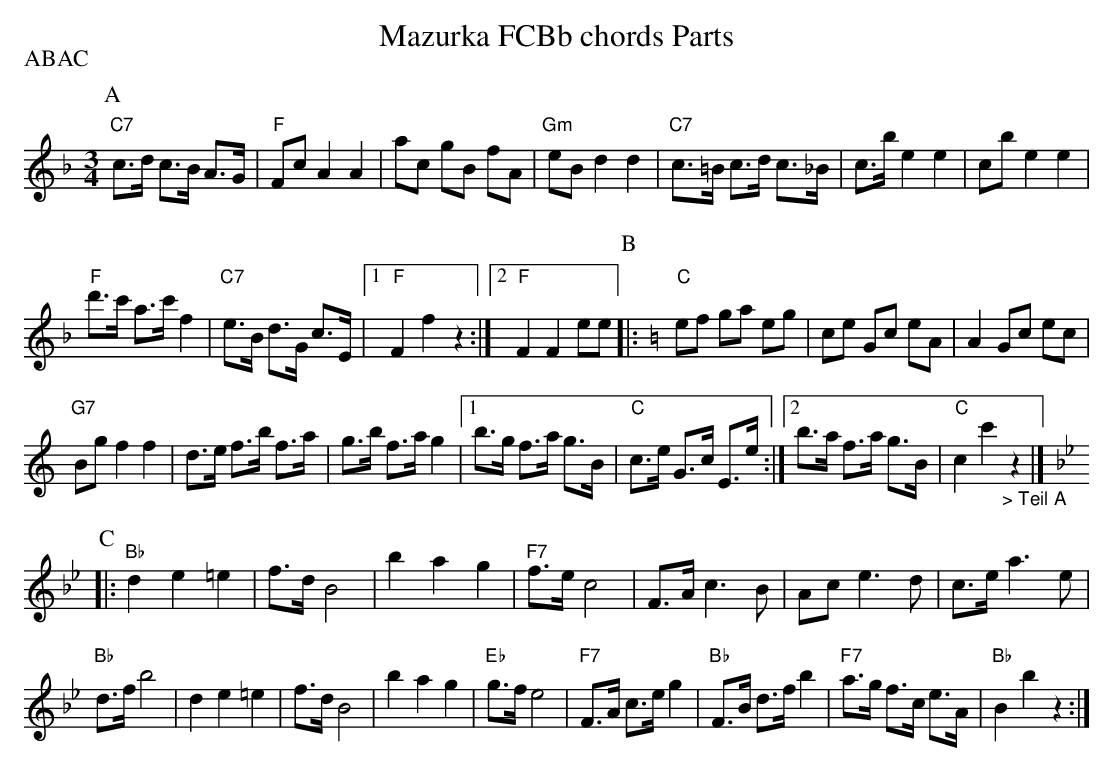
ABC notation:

X:1
T: Mazurka FCBb chords Parts
P:ABAC
M:3/4
L:1/8
K:F %%MIDI gchordon
[P:A] "C7"c>d c>B A>G | "F"Fc A2A2 | ac gB fA | "Gm"eB d2d2 | "C7"c>=B c>d c>_B | c>b e2e2 | cb e2e2 |
"F"d'>c' a>c' f2 | "C7"e>B d>G c>E |1 "F"F2f2z2 :|2 "F"F2F2ee [P:B] |: [K:C] "C"ef ga eg | ce Gc eA | A2 Gc ec |
"G7"Bg f2f2 | d>e f>b f>a | g>b f>a g2 |1 b>g f>a g>B | "C"c>e G>c E>e :|2 b>a f>a g>B | "C"c2c'2"_> Teil A"z2 |] [K:Bb]
[P:C] |: "Bb"d2e2=e2 | f>d B4 | b2a2g2 | "F7"f>e c4 | F>A c3B | Ac e3d | c>e a3e |
"Bb"d>fb4 | d2e2=e2 | f>dB4 | b2a2g2 | "Eb"g>fe4 | "F7"F>A c>eg2 | "Bb"F>B d>f b2 | "F7"a>g f>c e>A | "Bb"B2b2z2 :|
